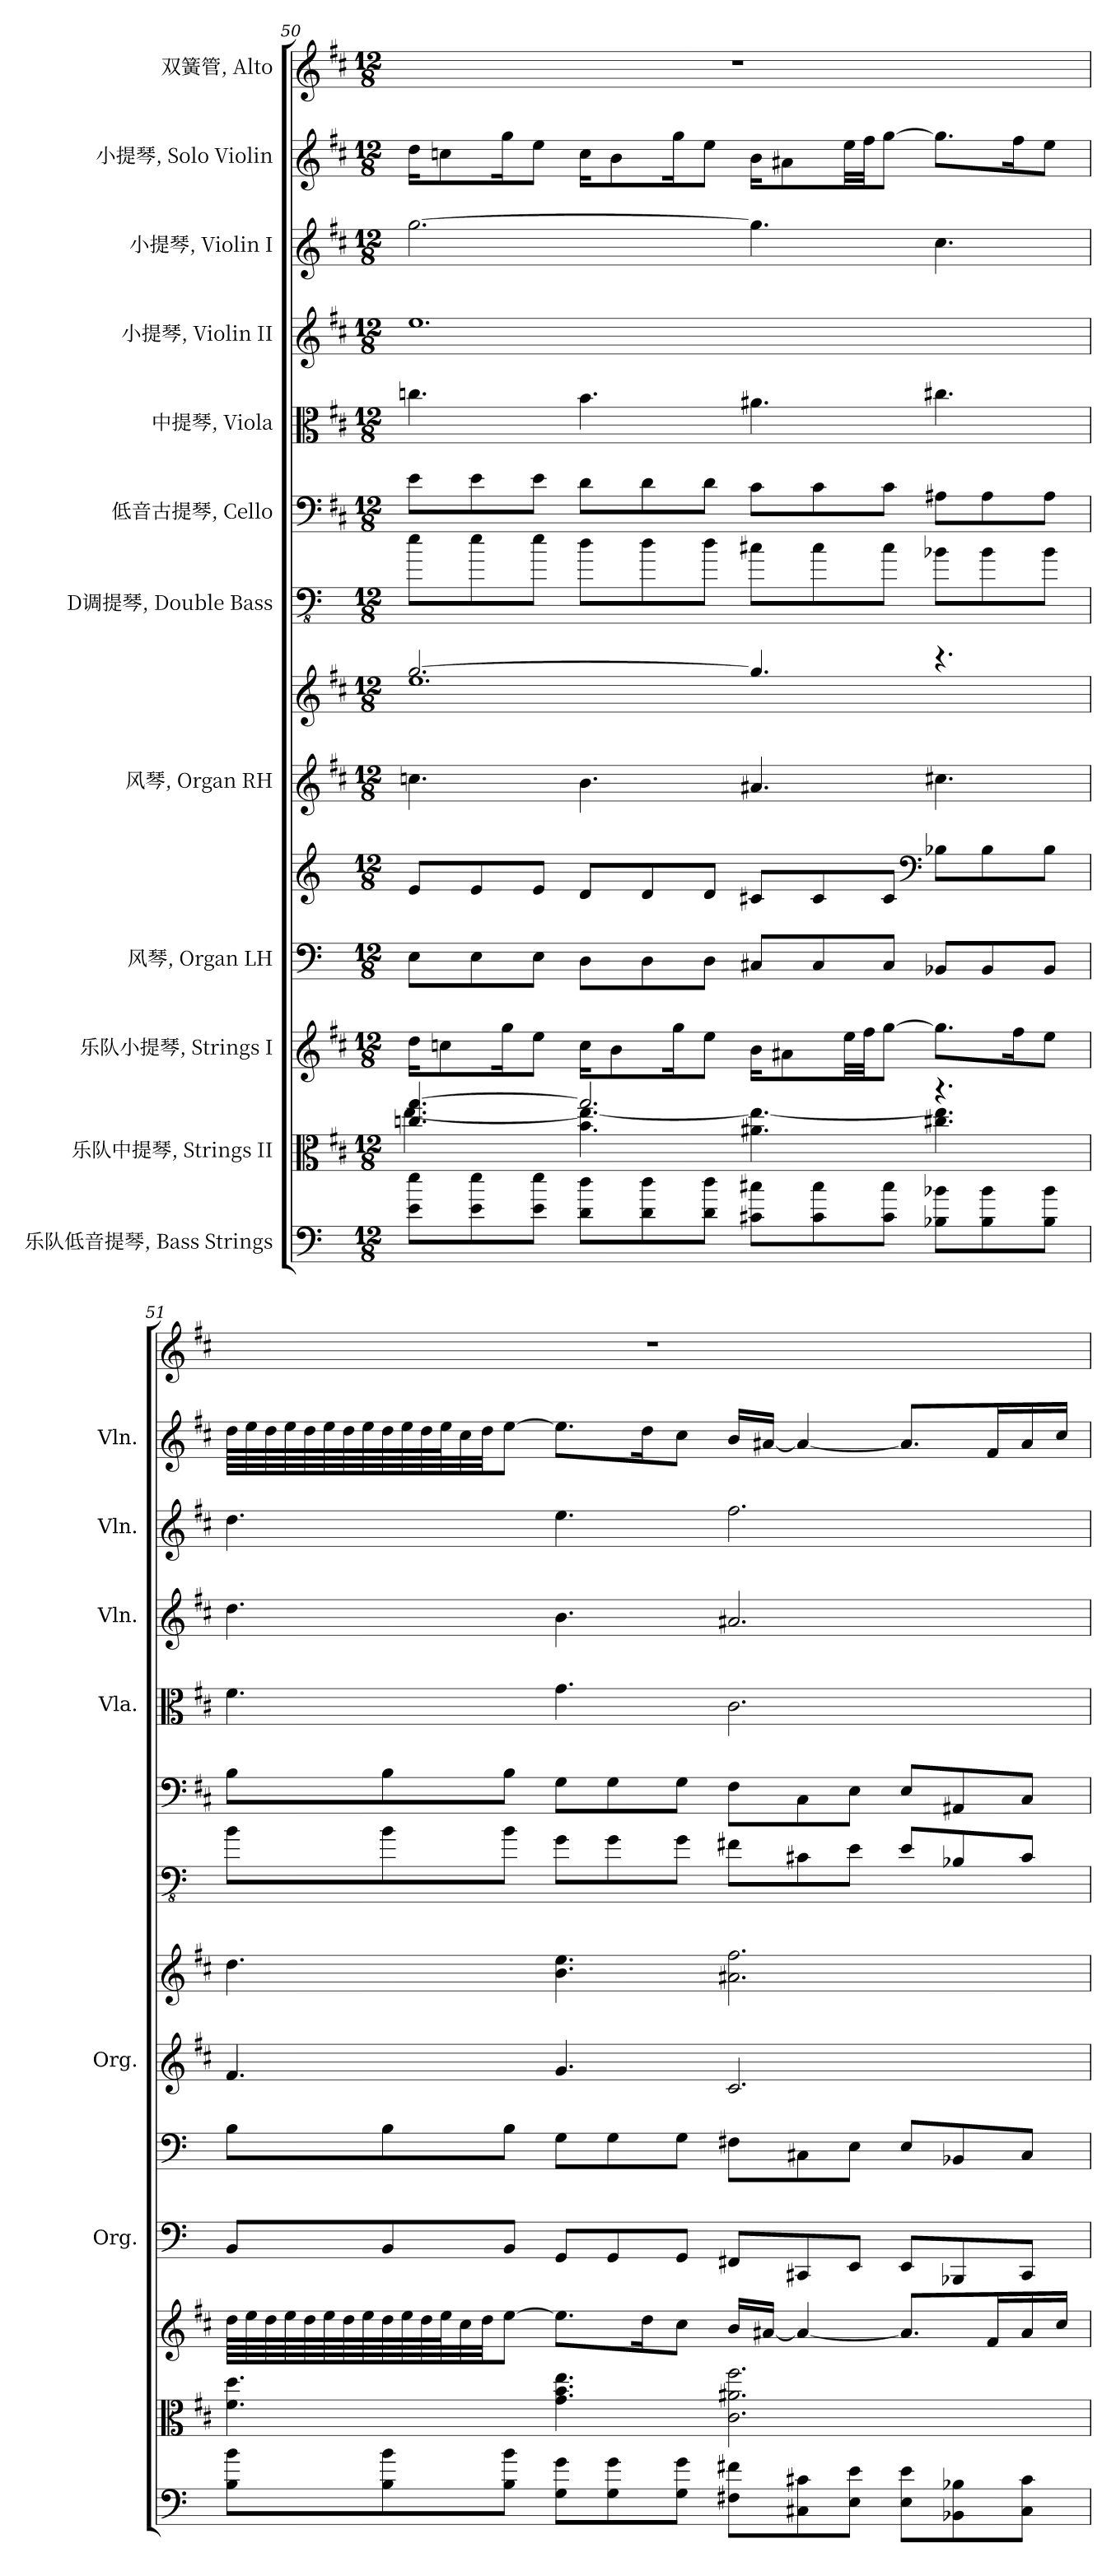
**kern	**kern	**kern	**kern	**kern	**kern	**kern	**kern	**kern	**kern	**kern	**kern	**kern	**kern
*part12	*part11	*part10	*part9	*part9	*part8	*part8	*part7	*part6	*part5	*part4	*part3	*part2	*part1
*staff14	*staff13	*staff12	*staff11	*staff10	*staff9	*staff8	*staff7	*staff6	*staff5	*staff4	*staff3	*staff2	*staff1
*I"乐队低音提琴, Bass Strings	*I"乐队中提琴, Strings II	*I"乐队小提琴, Strings I	*I"风琴, Organ LH	*	*I"风琴, Organ RH	*	*I"D调提琴, Double Bass	*I"低音古提琴, Cello	*I"中提琴, Viola	*I"小提琴, Violin II	*I"小提琴, Violin I	*I"小提琴, Solo Violin	*I"双簧管, Alto
*	*	*	*I'Org.	*	*I'Org.	*	*	*	*I'Vla.	*I'Vln.	*I'Vln.	*I'Vln.	*
!!LO:PB:g=z
*clefF4	*clefC3	*clefG2	*clefF4	*clefG2	*clefG2	*clefG2	*clefFv4	*clefF4	*clefC3	*clefG2	*clefG2	*clefG2	*clefG2
*ITrd7c12	*	*	*	*	*	*	*ITrd7c12	*	*	*	*	*	*
*k[]	*k[f#c#]	*k[f#c#]	*k[]	*k[]	*k[f#c#]	*k[f#c#]	*k[]	*k[f#c#]	*k[f#c#]	*k[f#c#]	*k[f#c#]	*k[f#c#]	*k[f#c#]
*M12/8	*M12/8	*M12/8	*M12/8	*M12/8	*M12/8	*M12/8	*M12/8	*M12/8	*M12/8	*M12/8	*M12/8	*M12/8	*M12/8
=50	=50	=50	=50	=50	=50	=50	=50	=50	=50	=50	=50	=50	=50
*	*^	*	*	*	*	*^	*	*	*	*	*	*	*
8E\ 8e\L	4.ccn/ [4.gg/	[4.ee\	16dd\KL	8E\L	8e/L	4.ccn\	[2.gg/	1.ee	8E\L	8e\L	4.ccn\	1.ee	[2.gg\	16dd\KL	1.r
.	.	.	8ccn\	.	.	.	.	.	.	.	.	.	.	8ccn\	.
8E\ 8e\	.	.	.	8E\	8e/	.	.	.	8E\	8e\	.	.	.	.	.
.	.	.	16gg\K	.	.	.	.	.	.	.	.	.	.	16gg\K	.
8E\ 8e\J	.	.	8ee\J	8E\J	8e/J	.	.	.	8E\J	8e\J	.	.	.	8ee\J	.
8D\ 8d\L	2.gg/]	4.b\ 4.ee\_	16cc\KL	8D\L	8d/L	4.b\	.	.	8D\L	8d\L	4.b\	.	.	16cc\KL	.
.	.	.	8b\	.	.	.	.	.	.	.	.	.	.	8b\	.
8D\ 8d\	.	.	.	8D\	8d/	.	.	.	8D\	8d\	.	.	.	.	.
.	.	.	16gg\K	.	.	.	.	.	.	.	.	.	.	16gg\K	.
8D\ 8d\J	.	.	8ee\J	8D\J	8d/J	.	.	.	8D\J	8d\J	.	.	.	8ee\J	.
8C#X\ 8c#X\L	.	4.a#X\ 4.ee\_	16b\KL	8C#X/L	8c#X/L	4.a#X/	4.gg/]	.	8C#X\L	8c#\L	4.a#X\	.	4.gg\]	16b\KL	.
.	.	.	8a#X\	.	.	.	.	.	.	.	.	.	.	8a#X\	.
8C#\ 8c#\	.	.	.	8C#/	8c#/	.	.	.	8C#\	8c#\	.	.	.	.	.
.	.	.	32ee\LL	.	.	.	.	.	.	.	.	.	.	32ee\LL	.
.	.	.	32ff#\JJ	.	.	.	.	.	.	.	.	.	.	32ff#\JJ	.
8C#\ 8c#\J	.	.	[8gg\J	8C#/J	8c#/J	.	.	.	8C#\J	8c#\J	.	.	.	[8gg\J	.
*	*	*	*	*	*clefF4	*	*	*	*	*	*	*	*	*	*
8BB-X\ 8B-X\L	4.r	4.cc#X\ 4.ee\]	8.gg\L]	8BB-X/L	8B-X\L	4.cc#X\	4.r	.	8BB-X\L	8A#X\L	4.cc#X\	.	4.cc#\	8.gg\L]	.
8BB-\ 8B-\	.	.	.	8BB-/	8B-\	.	.	.	8BB-\	8A#\	.	.	.	.	.
.	.	.	16ff#\K	.	.	.	.	.	.	.	.	.	.	16ff#\K	.
8BB-\ 8B-\J	.	.	8ee\J	8BB-/J	8B-\J	.	.	.	8BB-\J	8A#\J	.	.	.	8ee\J	.
*	*v	*v	*	*	*	*	*v	*v	*	*	*	*	*	*	*
!!LO:PB:g=z
=51	=51	=51	=51	=51	=51	=51	=51	=51	=51	=51	=51	=51	=51
8BB\ 8B\L	4.f#\ 4.dd\	64dd\LLLL	8BB/L	8B\L	4.f#/	4.dd\	8BB\L	8B\L	4.f#\	4.dd\	4.dd\	64dd\LLLL	1.r
.	.	64ee\	.	.	.	.	.	.	.	.	.	64ee\	.
.	.	64dd\	.	.	.	.	.	.	.	.	.	64dd\	.
.	.	64ee\	.	.	.	.	.	.	.	.	.	64ee\	.
.	.	64dd\	.	.	.	.	.	.	.	.	.	64dd\	.
.	.	64ee\	.	.	.	.	.	.	.	.	.	64ee\	.
.	.	64dd\	.	.	.	.	.	.	.	.	.	64dd\	.
.	.	64ee\	.	.	.	.	.	.	.	.	.	64ee\	.
8BB\ 8B\	.	64dd\	8BB/	8B\	.	.	8BB\	8B\	.	.	.	64dd\	.
.	.	64ee\	.	.	.	.	.	.	.	.	.	64ee\	.
.	.	64dd\	.	.	.	.	.	.	.	.	.	64dd\	.
.	.	64ee\J	.	.	.	.	.	.	.	.	.	64ee\J	.
.	.	32cc#\	.	.	.	.	.	.	.	.	.	32cc#\	.
.	.	32dd\JJ	.	.	.	.	.	.	.	.	.	32dd\JJ	.
8BB\ 8B\J	.	[8ee\J	8BB/J	8B\J	.	.	8BB\J	8B\J	.	.	.	[8ee\J	.
8GG\ 8G\L	4.g\ 4.b\ 4.ee\	8.ee\L]	8GG/L	8G\L	4.g/	4.b\ 4.ee\	8GG\L	8G\L	4.g\	4.b\	4.ee\	8.ee\L]	.
8GG\ 8G\	.	.	8GG/	8G\	.	.	8GG\	8G\	.	.	.	.	.
.	.	16dd\K	.	.	.	.	.	.	.	.	.	16dd\K	.
8GG\ 8G\J	.	8cc#\J	8GG/J	8G\J	.	.	8GG\J	8G\J	.	.	.	8cc#\J	.
8FF#X\ 8F#X\L	2.c#\ 2.a#X\ 2.ff#\	16b/LL	8FF#X/L	8F#X\L	2.c#/	2.a#X\ 2.ff#\	8FF#X\L	8F#\L	2.c#\	2.a#X/	2.ff#\	16b/LL	.
.	.	[16a#X/JJ	.	.	.	.	.	.	.	.	.	[16a#X/JJ	.
8CC#X\ 8C#X\	.	4a#/_	8CC#X/	8C#X\	.	.	8CC#X\	8C#\	.	.	.	4a#/_	.
8EE\ 8E\J	.	.	8EE/J	8E\J	.	.	8EE\J	8E\J	.	.	.	.	.
8EE\ 8E\L	.	8.a#/L]	8EE/L	8E/L	.	.	8EE/L	8E/L	.	.	.	8.a#/L]	.
8BBB-X\ 8BB-X\	.	.	8BBB-X/	8BB-X/	.	.	8BBB-X/	8AA#X/	.	.	.	.	.
.	.	16f#/L	.	.	.	.	.	.	.	.	.	16f#/L	.
8CC#\ 8C#\J	.	16a#/	8CC#/J	8C#/J	.	.	8CC#/J	8C#/J	.	.	.	16a#/	.
.	.	16cc#/JJ	.	.	.	.	.	.	.	.	.	16cc#/JJ	.
=	=	=	=	=	=	=	=	=	=	=	=	=	=
*-	*-	*-	*-	*-	*-	*-	*-	*-	*-	*-	*-	*-	*-
